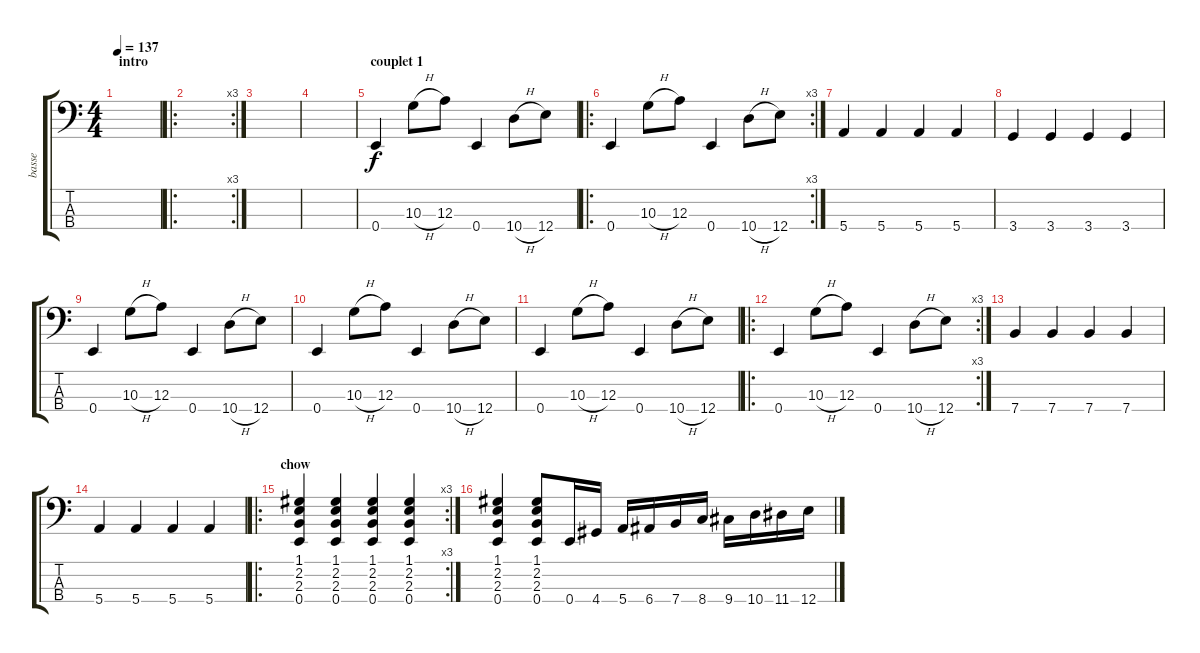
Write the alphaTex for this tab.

\track ("basse" "basse") {instrument electricbassfinger}
\staff {score tabs}
\tuning (G2 D2 A1 E1) {hide}
\ts (4 4)
\section ("" "intro")
\tempo 137
\clef f4
\ks c
|
\ro
\rc 3
|
|
|
\section ("" "couplet 1")
0.4.4 10.3{h}.8 12.3.8 0.4.4 10.4{h}.8 12.4.8 |
\ro
\rc 3
0.4.4 10.3{h}.8 12.3.8 0.4.4 10.4{h}.8 12.4.8 |
5.4.4 5.4.4 5.4.4 5.4.4 |
3.4.4 3.4.4 3.4.4 3.4.4 |
0.4.4 10.3{h}.8 12.3.8 0.4.4 10.4{h}.8 12.4.8 |
0.4.4 10.3{h}.8 12.3.8 0.4.4 10.4{h}.8 12.4.8 |
0.4.4 10.3{h}.8 12.3.8 0.4.4 10.4{h}.8 12.4.8 |
\ro
\rc 3
0.4.4 10.3{h}.8 12.3.8 0.4.4 10.4{h}.8 12.4.8 |
7.4.4 7.4.4 7.4.4 7.4.4 |
5.4.4 5.4.4 5.4.4 5.4.4 |
\ro
\rc 3
\section ("" "chow")
(1.1 2.2 2.3 0.4).4 (1.1 2.2 2.3 0.4).4 (1.1 2.2 2.3 0.4).4 (1.1 2.2 2.3 0.4).4 |
(1.1 2.2 2.3 0.4).4 (1.1 2.2 2.3 0.4).8 0.4.16 4.4.16 5.4.16 6.4.16 7.4.16 8.4.16 9.4.16 10.4.16 11.4.16 12.4.16
